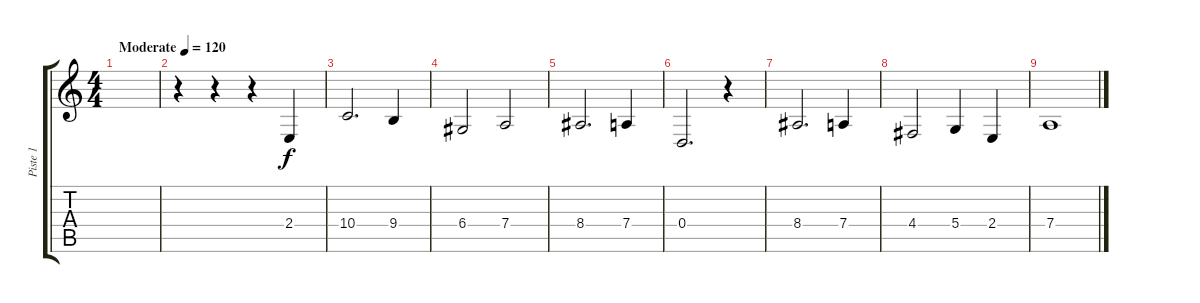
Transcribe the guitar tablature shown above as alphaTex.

\track ("Piste 1" "Piste 1") {instrument cello}
\staff {score tabs}
\tuning (E4 B3 G3 D3 A2 E2) {hide}
\ts (4 4)
\tempo (120 "Moderate")
\clef g2
\ks c
|
r.4 r.4 r.4 2.4.4 |
10.4.2{d} 9.4.4 |
6.4.2 7.4.2 |
8.4.2{d} 7.4.4 |
0.4.2{d} r.4 |
8.4.2{d} 7.4.4 |
4.4.2 5.4.4 2.4.4 |
7.4.1
